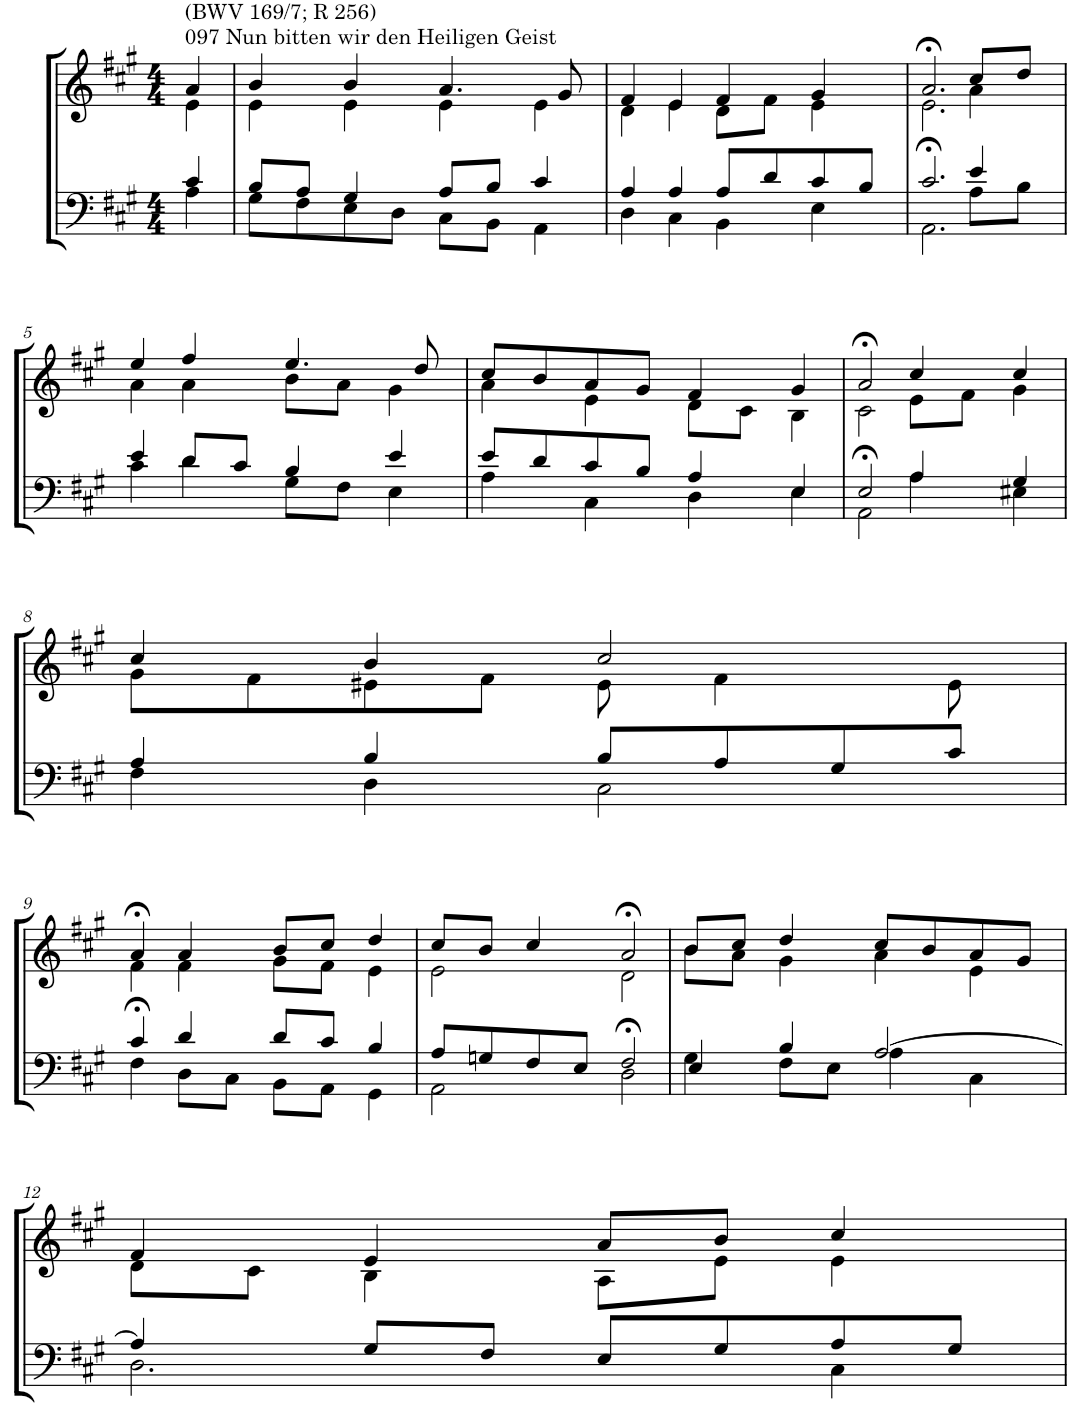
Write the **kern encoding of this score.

**kern	**kern
*part2	*part1
*staff2	*staff1
*I"Tenor/Baß	*I"Sopran/Alt
*clefF4	*clefG2
*k[f#c#g#]	*k[f#c#g#]
*M4/4	*M4/4
=1	=1
*^	*^
!	!	!LO:TX:a:t=097 Nun bitten wir den Heiligen Geist	!
!	!	!LO:TX:a:t=(BWV 169/7; R 256)	!
4c#/	4A\	4a/	4e\
=2	=2	=2	=2
8B/L	8G#\L	4b/	4e\
8A/J	8F#\	.	.
4G#/	8E\	4b/	4e\
.	8D\J	.	.
8A/L	8C#\L	4.a/	4e\
8B/J	8BB\J	.	.
4c#/	4AA\	.	4e\
.	.	8g#/	.
=3	=3	=3	=3
4A/	4D\	4f#/	4d\
4A/	4C#\	4e/	4e\
8A/L	4BB\	4f#/	8d\L
8d/	.	.	8f#\J
8c#/	4E\	4g#/	4e\
8B/J	.	.	.
=4	=4	=4	=4
2.c#/	2.AA>\	2.a>/	2.e\
4e/	8A\L	8cc#/L	4a\
.	8B\J	8dd/J	.
!!LO:LB:g=z	!!
=5	=5	=5	=5
4e/	4c#\	4ee/	4a\
8d/L	4d\	4ff#/	4a\
8c#/J	.	.	.
4B/	8G#\L	4.ee/	8b\L
.	8F#\J	.	8a\J
4e/	4E\	.	4g#\
.	.	8dd/	.
=6	=6	=6	=6
8e/L	4A\	8cc#/L	4a\
8d/	.	8b/	.
8c#/	4C#\	8a/	4e\
8B/J	.	8g#/J	.
4A/	4D\	4f#/	8d\L
.	.	.	8c#\J
4E/	4E\	4g#/	4B\
=7	=7	=7	=7
2E/	2AA>\	2a>/	2c#\
4A/	4A\	4cc#/	8e\L
.	.	.	8f#\J
4G#/	4E#X\	4cc#/	4g#\
!!LO:LB:g=z	!!
=8	=8	=8	=8
4A/	4F#\	4cc#/	8g#\L
.	.	.	8f#\
4B/	4D\	4b/	8e#X\
.	.	.	8f#\J
8B/L	2C#\	2cc#/	8e#\
8A/	.	.	4f#\
8G#/	.	.	.
8c#/J	.	.	8e#\
!!LO:LB:g=z	!!
=9	=9	=9	=9
4c#/	4F#>\	4a>/	4f#\
4d/	8D\L	4a/	4f#\
.	8C#\J	.	.
8d/L	8BB\L	8b/L	8g#\L
8c#/J	8AA\J	8cc#/J	8f#\J
4B/	4GG#\	4dd/	4e\
=10	=10	=10	=10
8A/L	2AA\	8cc#/L	2e\
8Gn/	.	8b/J	.
8F#/	.	4cc#/	.
8E/J	.	.	.
2F#/	2D>\	2a>/	2d\
=11	=11	=11	=11
4E/	4G#\	8b/L	8b\L
.	.	8cc#/J	8a\J
4B/	8F#\L	4dd/	4g#\
.	8E\J	.	.
[2A/	4A\	8cc#/L	4a\
.	.	8b/	.
.	4C#\	8a/	4e\
.	.	8g#/J	.
!!LO:LB:g=z	!!
=12	=12	=12	=12
4A/]	2.D\	4f#/	8d\L
.	.	.	8c#\J
8G#/L	.	4e/	4B\
8F#/J	.	.	.
8E/L	.	8a/L	8A\L
8G#/	.	8b/J	8e\J
8A/	4C#\	4cc#/	4e\
8G#/J	.	.	.
*v	*v	*	*
*	*v	*v
=	=
*-	*-
